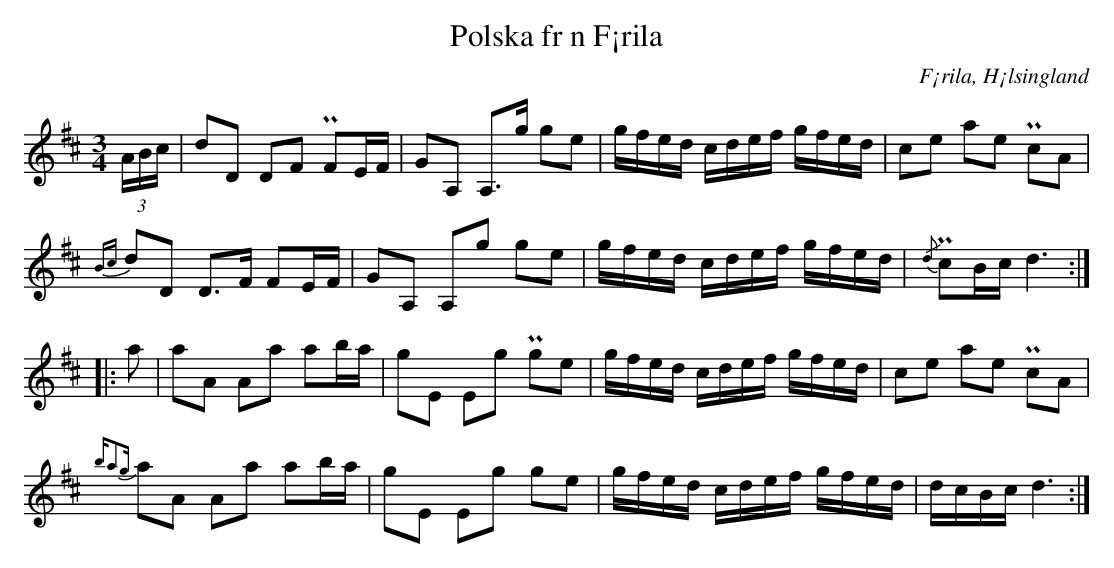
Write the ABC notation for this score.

X:1
T:Polska fr n F¡rila
O:F¡rila, H¡lsingland
M:3/4
L:1/16
U:t=turn
K:D
(3ABc | d2D2 D2F2 PF2EF | G2A,2 A,2>g2 g2e2 | gfed cdef gfed | c2e2 a2e2 Pc2A2 |
{Bc}d2D2 D2>F2 F2EF | G2A,2 A,2g2 g2e2 | gfed cdef gfed | {/d}Pc2Bc d6 ::
a2 | a2A2 A2a2 a2ba | g2E2 E2g2 Pg2e2 | gfed cdef gfed | c2e2 a2e2 Pc2A2 |
{ba2g}a2A2 A2a2 a2ba | g2E2 E2g2 g2e2 | gfed cdef gfed | dcBc d6 :|
